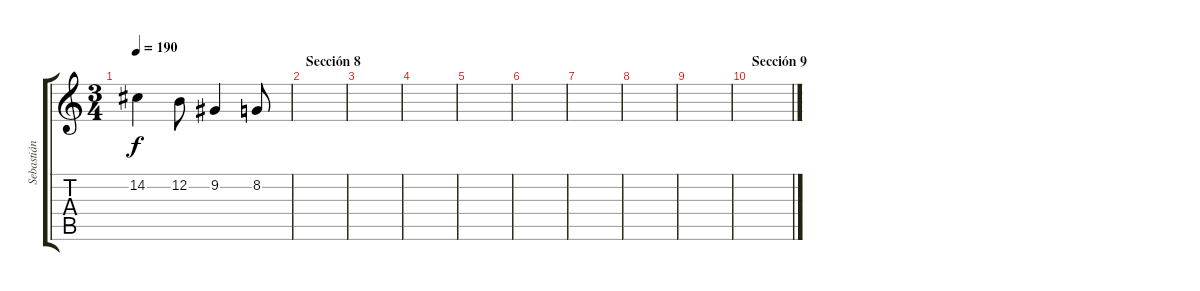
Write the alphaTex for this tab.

\track ("Sebastián Lecaros" "Sebastián ") {instrument tenorsax}
\staff {score tabs}
\tuning (E4 B3 G3 D3 A2 E2) {hide}
\ts (3 4)
\tempo 190
\clef g2
\ks c
14.2{t}.4{dy f} 12.2.8 9.2.4 8.2.8 |
\section ("" "Sección 8")
|
|
|
|
|
|
|
|
\section ("" "Sección 9")
